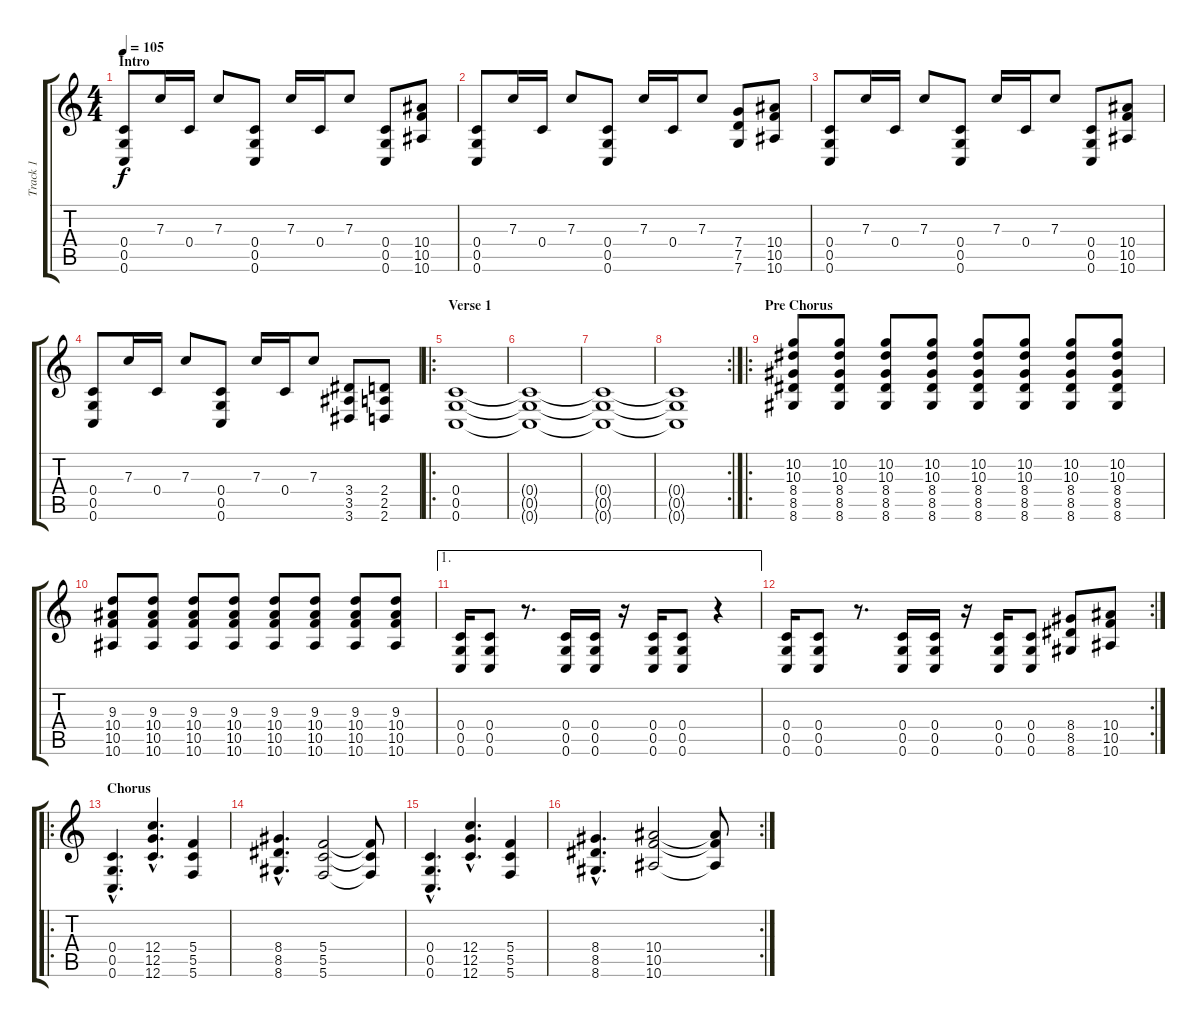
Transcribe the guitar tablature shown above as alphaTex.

\track ("Track 1" "Track 1") {instrument distortionguitar}
\staff {score tabs}
\tuning (D4 A3 F3 C3 G2 C2) {hide}
\ts (4 4)
\section ("" "Intro")
\tempo 105
\clef g2
\ks c
(0.4 0.5 0.6).8{dy f instrument distortionguitar} 7.3.16 0.4.16 7.3.8 (0.4 0.5 0.6).8 7.3.16 0.4.16 7.3.8 (0.4 0.5 0.6).8 (10.4 10.5 10.6).8 |
(0.4 0.5 0.6).8 7.3.16 0.4.16 7.3.8 (0.4 0.5 0.6).8 7.3.16 0.4.16 7.3.8 (7.4 7.5 7.6).8 (10.4 10.5 10.6).8 |
(0.4 0.5 0.6).8 7.3.16 0.4.16 7.3.8 (0.4 0.5 0.6).8 7.3.16 0.4.16 7.3.8 (0.4 0.5 0.6).8 (10.4 10.5 10.6).8 |
(0.4 0.5 0.6).8 7.3.16 0.4.16 7.3.8 (0.4 0.5 0.6).8 7.3.16 0.4.16 7.3.8 (3.4 3.5 3.6).8 (2.4 2.5 2.6).8 |
\ro
\section ("" "Verse 1")
(0.4 0.5 0.6).1 |
(0.4{t} 0.5{t} 0.6{t}).1 |
(0.4{t} 0.5{t} 0.6{t}).1 |
\rc 2
(0.4{t} 0.5{t} 0.6{t}).1 |
\ro
\section ("" "Pre Chorus")
(10.2 10.3 8.4 8.5 8.6).8 (10.2 10.3 8.4 8.5 8.6).8 (10.2 10.3 8.4 8.5 8.6).8 (10.2 10.3 8.4 8.5 8.6).8 (10.2 10.3 8.4 8.5 8.6).8 (10.2 10.3 8.4 8.5 8.6).8 (10.2 10.3 8.4 8.5 8.6).8 (10.2 10.3 8.4 8.5 8.6).8 |
(9.3 10.4 10.5 10.6).8 (9.3 10.4 10.5 10.6).8 (9.3 10.4 10.5 10.6).8 (9.3 10.4 10.5 10.6).8 (9.3 10.4 10.5 10.6).8 (9.3 10.4 10.5 10.6).8 (9.3 10.4 10.5 10.6).8 (9.3 10.4 10.5 10.6).8 |
\ae 1
(0.4 0.5 0.6).16 (0.4 0.5 0.6).8 r.8{d} (0.4 0.5 0.6).16 (0.4 0.5 0.6).16 r.16 (0.4 0.5 0.6).16 (0.4 0.5 0.6).8 r.4 |
\rc 2
(0.4 0.5 0.6).16 (0.4 0.5 0.6).8 r.8{d} (0.4 0.5 0.6).16 (0.4 0.5 0.6).16 r.16 (0.4 0.5 0.6).16 (0.4 0.5 0.6).8 (8.4 8.5 8.6).8 (10.4 10.5 10.6).8 |
\ro
\section ("" "Chorus")
(0.4{hac} 0.5{hac} 0.6{hac}).4{d} (12.4{hac} 12.5{hac} 12.6{hac}).4{d} (5.4 5.5 5.6).4 |
(8.4{hac} 8.5{hac} 8.6{hac}).4{d} (5.4 5.5 5.6).2 (5.4{t} 5.5{t} 5.6{t}).8 |
(0.4{hac} 0.5{hac} 0.6{hac}).4{d} (12.4{hac} 12.5{hac} 12.6{hac}).4{d} (5.4 5.5 5.6).4 |
\rc 2
(8.4{hac} 8.5{hac} 8.6{hac}).4{d} (10.4 10.5 10.6).2 (10.4{t} 10.5{t} 10.6{t}).8
